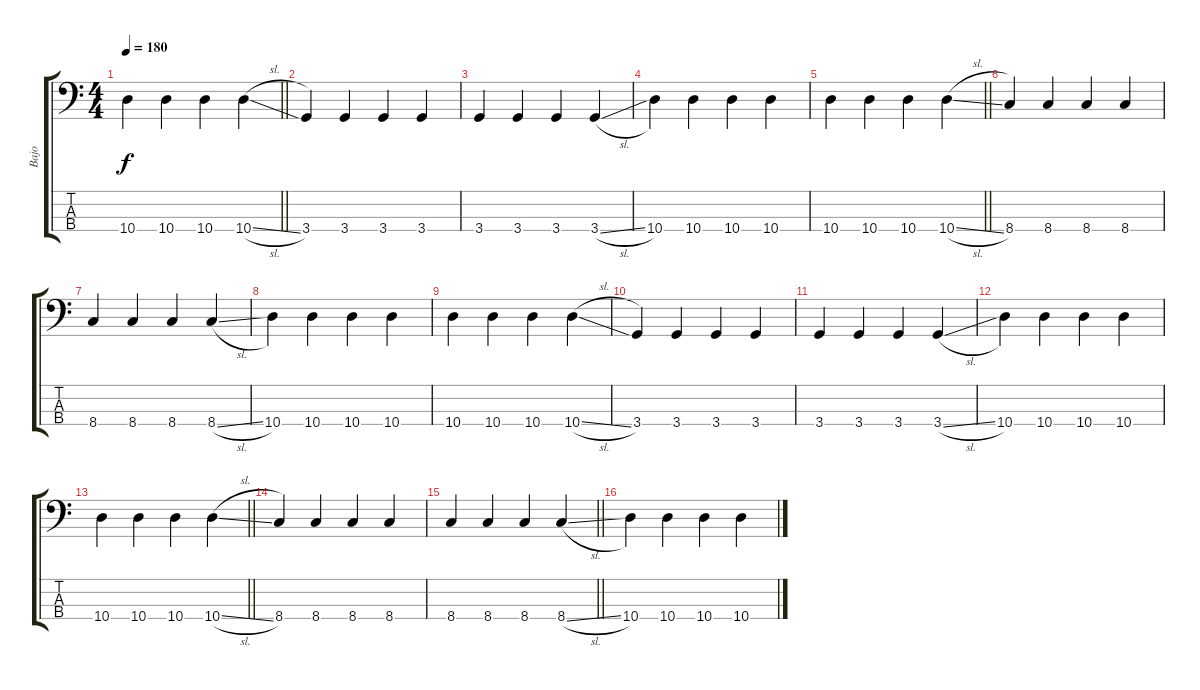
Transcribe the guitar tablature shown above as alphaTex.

\track ("Bajo" "Bajo") {instrument electricbassfinger}
\staff {score tabs}
\tuning (G2 D2 A1 E1) {hide}
\ts (4 4)
\tempo 180
\clef f4
\barLineRight lightlight
\ks c
10.4.4{dy f} 10.4.4 10.4.4 10.4{sl}.4 |
3.4.4 3.4.4 3.4.4 3.4.4 |
3.4.4 3.4.4 3.4.4 3.4{sl}.4 |
10.4.4 10.4.4 10.4.4 10.4.4 |
\barLineRight lightlight
10.4.4 10.4.4 10.4.4 10.4{sl}.4 |
8.4.4 8.4.4 8.4.4 8.4.4 |
8.4.4 8.4.4 8.4.4 8.4{sl}.4 |
10.4.4 10.4.4 10.4.4 10.4.4 |
10.4.4 10.4.4 10.4.4 10.4{sl}.4 |
3.4.4 3.4.4 3.4.4 3.4.4 |
3.4.4 3.4.4 3.4.4 3.4{sl}.4 |
10.4.4 10.4.4 10.4.4 10.4.4 |
\barLineRight lightlight
10.4.4 10.4.4 10.4.4 10.4{sl}.4 |
8.4.4 8.4.4 8.4.4 8.4.4 |
\barLineRight lightlight
8.4.4 8.4.4 8.4.4 8.4{sl}.4 |
10.4.4 10.4.4 10.4.4 10.4.4
